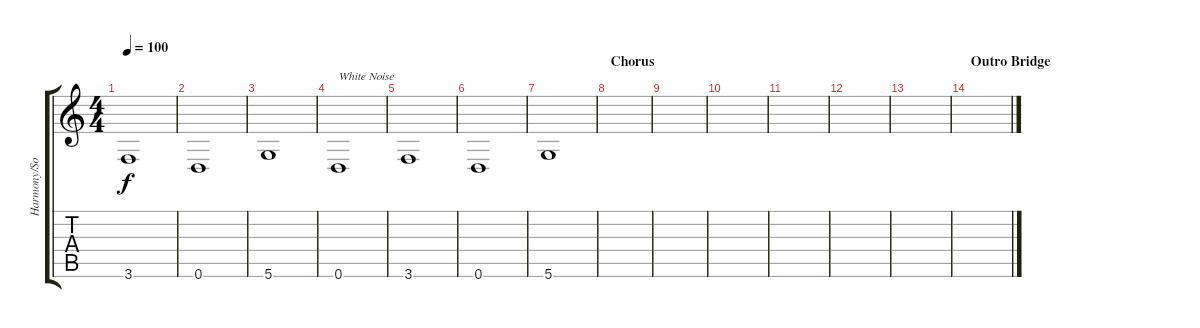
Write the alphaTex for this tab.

\track ("Harmony/Solo 2" "Harmony/So") {instrument distortionguitar}
\staff {score tabs}
\tuning (D4 A3 F3 C3 G2 D2) {hide}
\ts (4 4)
\tempo 100
\clef g2
\ks c
3.6.1{dy f} |
0.6.1 |
5.6.1 |
0.6.1{txt "White Noise" volume 15 balance 8 instrument synthstrings1} |
3.6.1 |
0.6.1 |
5.6.1 |
\section ("" "Chorus")
|
|
|
|
|
|
\section ("" "Outro Bridge")
